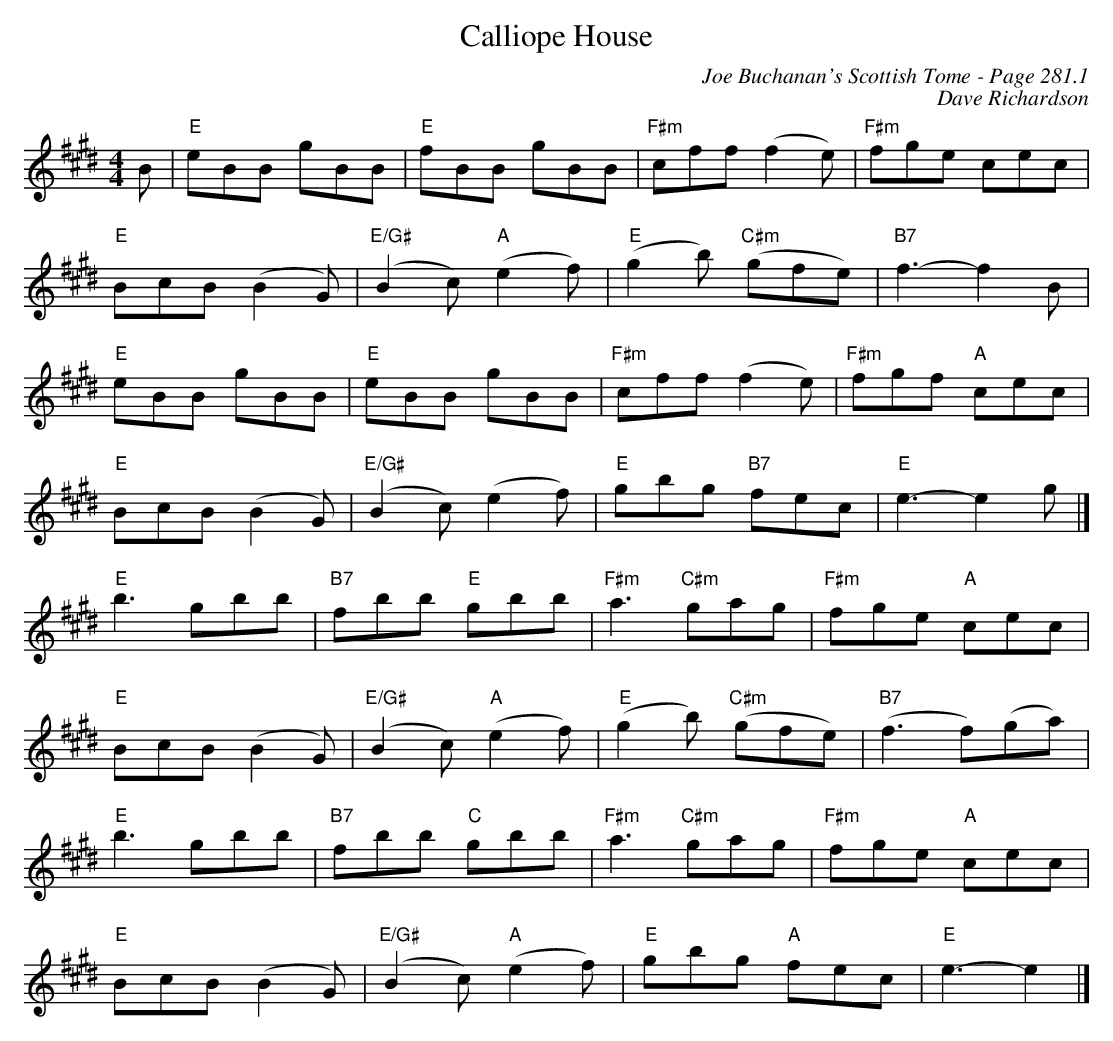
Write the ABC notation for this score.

X:1
T:Calliope House
C:Joe Buchanan's Scottish Tome - Page 281.1
C:Dave Richardson
L:1/8
M:4/4
K:E
B | "E"eBB gBB | "E"fBB gBB | "F#m"cff (f2 e) | "F#m"fge cec |
"E"BcB (B2 G) | "E/G#"(B2 c) "A"(e2 f) | "E"(g2 b) "C#m"(gfe) | "B7"f3- f2 B |
"E"eBB gBB | "E"eBB gBB | "F#m"cff (f2 e) | "F#m"fgf "A"cec |
"E"BcB (B2 G) | "E/G#"(B2 c) (e2 f) | "E"gbg "B7"fec | "E"e3- e2 g |]
"E"b3 gbb | "B7"fbb "E"gbb | "F#m"a3 "C#m"gag | "F#m"fge "A"cec |
"E"BcB (B2 G) | "E/G#"(B2 c) "A"(e2 f) | "E"(g2 b) "C#m"(gfe) | "B7"(f3 f)(ga) |
"E"b3 gbb | "B7"fbb "C"gbb | "F#m"a3 "C#m"gag | "F#m"fge "A"cec |
"E"BcB (B2 G) | "E/G#"(B2 c) "A"(e2 f) | "E"gbg "A"fec | "E"e3- e2 |]
